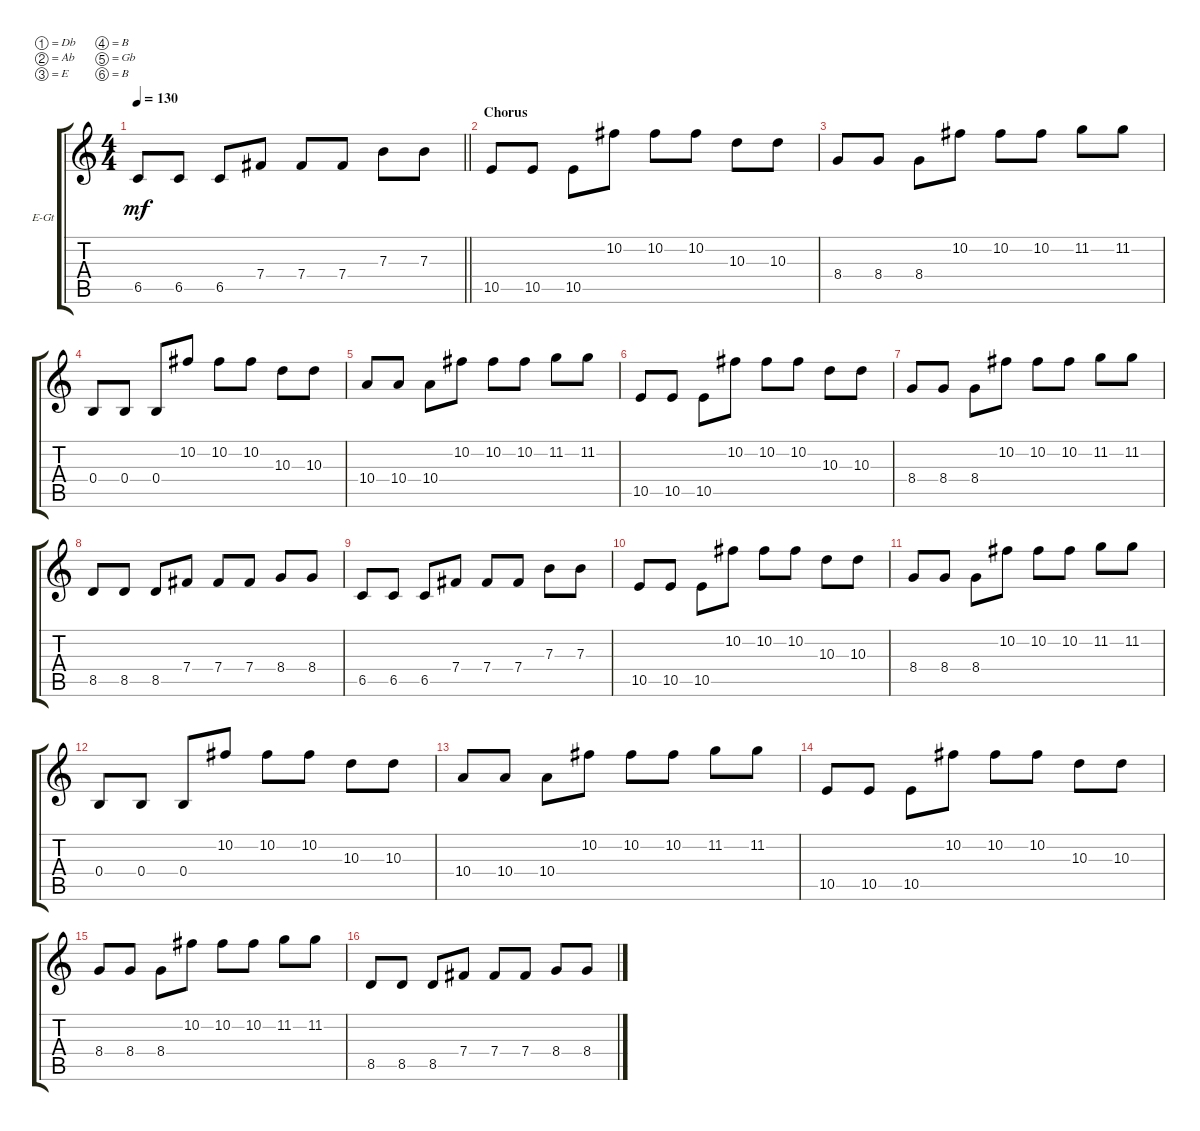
\bracketExtendMode groupsimilarinstruments
\firstSystemTrackNameOrientation horizontal
\otherSystemsTrackNameOrientation horizontal
\track ("Jim Root" "E-Gt") {instrument overdrivenguitar}
\staff {score tabs}
\tuning (Db4 Ab3 E3 B2 Gb2 B1)
\ts (4 4)
\tempo 130
\clef g2
\barLineRight lightlight
\ks c
6.5.8{dy mf} 6.5.8 6.5.8 7.4.8 7.4.8 7.4.8 7.3.8 7.3.8 |
\section ("" "Chorus")
10.5.8 10.5.8 10.5.8 10.2.8 10.2.8 10.2.8 10.3.8 10.3.8 |
8.4.8 8.4.8 8.4.8 10.2.8 10.2.8 10.2.8 11.2.8 11.2.8 |
0.4.8 0.4.8 0.4.8 10.2.8 10.2.8 10.2.8 10.3.8 10.3.8 |
10.4.8 10.4.8 10.4.8 10.2.8 10.2.8 10.2.8 11.2.8 11.2.8 |
10.5.8 10.5.8 10.5.8 10.2.8 10.2.8 10.2.8 10.3.8 10.3.8 |
8.4.8 8.4.8 8.4.8 10.2.8 10.2.8 10.2.8 11.2.8 11.2.8 |
8.5.8 8.5.8 8.5.8 7.4.8 7.4.8 7.4.8 8.4.8 8.4.8 |
6.5.8 6.5.8 6.5.8 7.4.8 7.4.8 7.4.8 7.3.8 7.3.8 |
10.5.8 10.5.8 10.5.8 10.2.8 10.2.8 10.2.8 10.3.8 10.3.8 |
8.4.8 8.4.8 8.4.8 10.2.8 10.2.8 10.2.8 11.2.8 11.2.8 |
0.4.8 0.4.8 0.4.8 10.2.8 10.2.8 10.2.8 10.3.8 10.3.8 |
10.4.8 10.4.8 10.4.8 10.2.8 10.2.8 10.2.8 11.2.8 11.2.8 |
10.5.8 10.5.8 10.5.8 10.2.8 10.2.8 10.2.8 10.3.8 10.3.8 |
8.4.8 8.4.8 8.4.8 10.2.8 10.2.8 10.2.8 11.2.8 11.2.8 |
8.5.8 8.5.8 8.5.8 7.4.8 7.4.8 7.4.8 8.4.8 8.4.8
